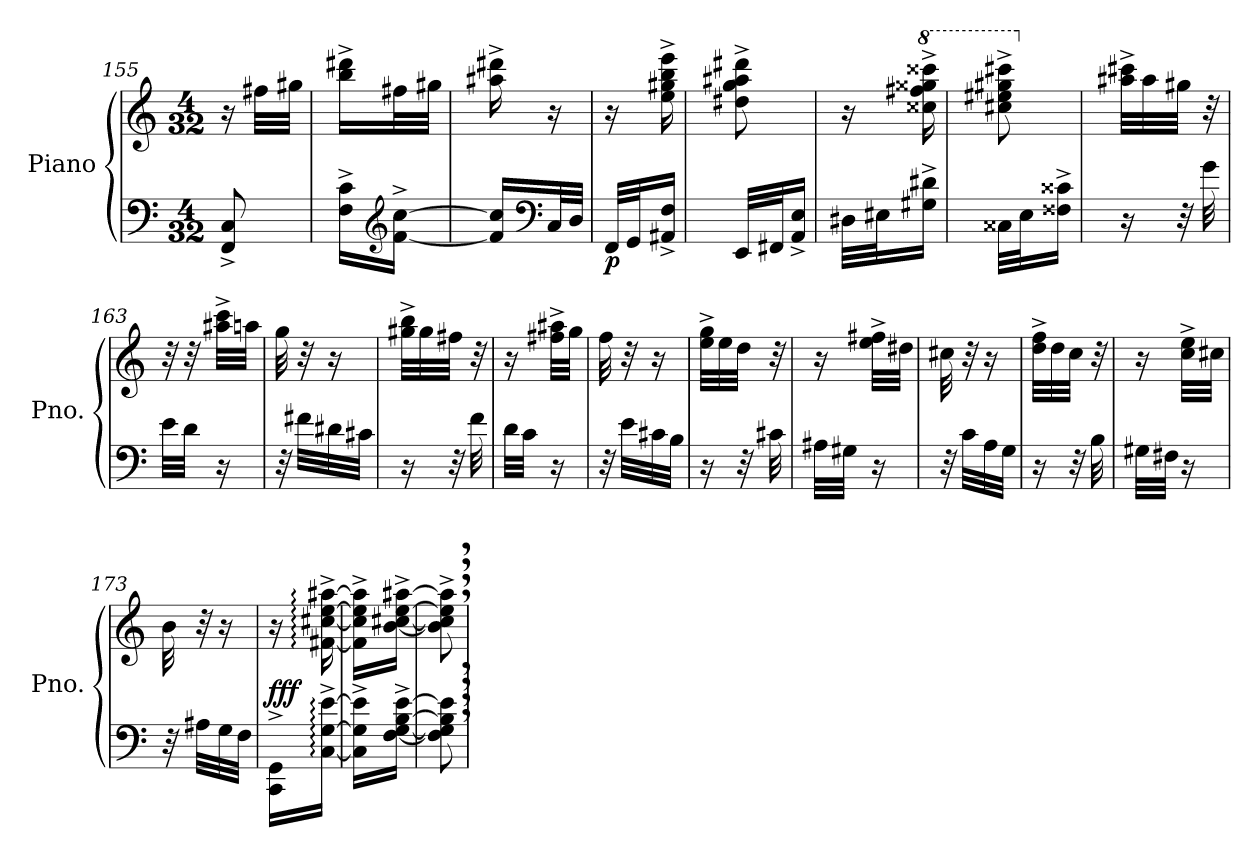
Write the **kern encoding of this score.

**kern	**kern	**dynam
*part1	*part1	*part1
*staff2	*staff1	*staff1/2
*I"Piano	*	*
*I'Pno.	*	*
*clefF4	*clefG2	*
*k[]	*k[]	*
*M4/32	*M4/32	*
=155	=155	=155
8FF/^ 8C/^	16r	.
.	32ff#X\LLL	.
.	32gg#X\JJJ	.
=156	=156	=156
16F\^ 16c\^LL	16bb\^ 16ddd#X\^LL	.
*clefG2	*	*
[16f\^ [16cc\^JJ	32ff#X\L	.
.	32gg#X\JJJ	.
!!LO:PB:g=z
=157	=157	=157
16f/] 16cc/]LL	16aa#X\^ 16ddd#X\^	.
*clefF4	*	*
32C/L	16r	.
32D/JJJ	.	.
=158	=158	=158
!	!	!LO:DY:b=2
32FF/LLL	16r	p
32GG/J	.	.
16AA#X/^ 16F/^JJ	16ee\^ 16gg#X\^ 16bb\^ 16eee\^	.
=159	=159	=159
32EE/LLL	8dd#X\^ 8gg\^ 8aa#X\^ 8ddd#X\^	.
32FF#X/J	.	.
16AA/^ 16E/^JJ	.	.
=160	=160	=160
32D#X\LLL	16r	.
32E#X\J	.	.
*	*8va	*
16G#X\^ 16d#X\^JJ	16ccc##X\^ 16fff#X\^ 16ggg##X\^ 16cccc##X\^	.
=161	=161	=161
32C##X\LLL	8ccc#X\^ 8eee#X\^ 8ggg#X\^ 8cccc#X\^	.
32E\J	.	.
16F##X\^ 16c##X\^JJ	.	.
=162	=162	=162
*	*X8va	*
16r	32aa#X\^ 32ccc#X\^LLL	.
.	32aa#\	.
32r	32gg#X\JJJ	.
32g\	32r	.
=163	=163	=163
32e\LLL	32r	.
32d\JJJ	32r	.
16r	32aa#X\^ 32ccc\^LLL	.
.	32aan\JJJ	.
!!LO:LB:g=z
=164	=164	=164
32r	32gg\	.
32f#X\LLL	32r	.
32d#X\	16r	.
32c#X\JJJ	.	.
=165	=165	=165
16r	32gg#X\^ 32bb\^LLL	.
.	32gg#\	.
32r	32ff#X\JJJ	.
32f\	32r	.
=166	=166	=166
32d\LLL	16r	.
32c\JJJ	.	.
16r	32ff#X\^ 32aa#X\^LLL	.
.	32gg\JJJ	.
=167	=167	=167
32r	32ff\	.
32e\LLL	32r	.
32c#X\	16r	.
32B\JJJ	.	.
=168	=168	=168
16r	32ee\^ 32gg\^LLL	.
.	32ee\	.
32r	32dd\JJJ	.
32c#X\	32r	.
=169	=169	=169
32A#X\LLL	16r	.
32G#X\JJJ	.	.
16r	32ee\^ 32ff#X\^LLL	.
.	32dd#X\JJJ	.
=170	=170	=170
32r	32cc#X\	.
32c\LLL	32r	.
32A\	16r	.
32G\JJJ	.	.
!!LO:LB:g=z
=171	=171	=171
16r	32dd\^ 32ff\^LLL	.
.	32dd\	.
32r	32cc\JJJ	.
32B\	32r	.
=172	=172	=172
32G#X\LLL	16r	.
32F#X\JJJ	.	.
16r	32cc\^ 32ee\^LLL	.
.	32cc#X\JJJ	.
=173	=173	=173
32r	32b\	.
32A#X\LLL	32r	.
32G\	16r	.
32F\JJJ	.	.
=174	=174	=174
!	!	!LO:DY:a=2
16CC\^ 16GG\^LL	16r	fff
[16C\:^ [16G\:^ [16e\:^JJ	[16f#X\:^ [16cc#X\:^ [16ee\:^ [16aa#X\:^	.
=175	=175	=175
16C\]^ 16G\]^ 16e\]^LL	16f#\]^ 16cc#\]^ 16ee\]^ 16aa#\]^LL	.
[16F\^ [16G\^ [16B\^ [16e\^JJ	[16b\^ [16cc#X\^ [16ee\^ [16aa#X\^JJ	.
=176	=176	=176
8F\], 8G\], 8B\], 8e\],	8b\]^, 8cc#\]^, 8ee\]^, 8aa#\]^,	.
=	=	=
*-	*-	*-
